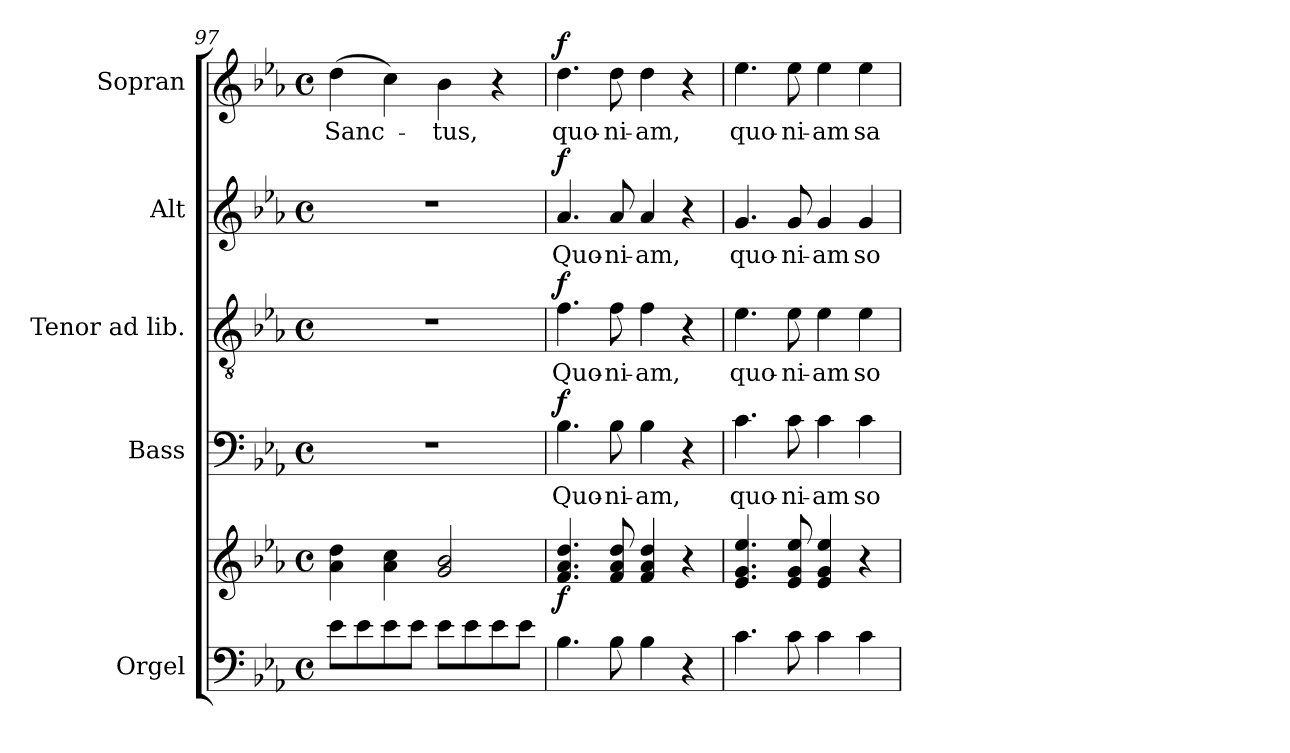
**kern	**kern	**dynam	**kern	**text	**dynam	**kern	**text	**dynam	**kern	**text	**dynam	**kern	**text	**dynam
*part5	*part5	*part5	*part4	*part4	*part4	*part3	*part3	*part3	*part2	*part2	*part2	*part1	*part1	*part1
*staff6	*staff5	*staff5/6	*staff4	*staff4	*staff4	*staff3	*staff3	*staff3	*staff2	*staff2	*staff2	*staff1	*staff1	*staff1
*I"Orgel	*	*	*I"Bass	*	*	*I"Tenor ad lib.	*	*	*I"Alt	*	*	*I"Sopran	*	*
*	*	*	*I'B.	*	*	*I'T.	*	*	*I'A.	*	*	*I'S.	*	*
*clefF4	*clefG2	*	*clefF4	*	*	*clefGv2	*	*	*clefG2	*	*	*clefG2	*	*
*k[b-e-a-]	*k[b-e-a-]	*	*k[b-e-a-]	*	*	*k[b-e-a-]	*	*	*k[b-e-a-]	*	*	*k[b-e-a-]	*	*
*E-:	*E-:	*	*E-:	*	*	*E-:	*	*	*E-:	*	*	*E-:	*	*
*M4/4	*M4/4	*	*M4/4	*	*	*M4/4	*	*	*M4/4	*	*	*M4/4	*	*
*met(c)	*met(c)	*	*met(c)	*	*	*met(c)	*	*	*met(c)	*	*	*met(c)	*	*
=97	=97	=97	=97	=97	=97	=97	=97	=97	=97	=97	=97	=97	=97	=97
!	!	!	!	!	!	!	!	!	!	!	!	!	!LO:LY:b	!
8e-\L	4a-\ 4dd\	.	1r	.	.	1r	.	.	1r	.	.	(>4dd\	Sanc-	.
8e-\	.	.	.	.	.	.	.	.	.	.	.	.	.	.
8e-\	4a-\ 4cc\	.	.	.	.	.	.	.	.	.	.	4cc\)	.	.
8e-\J	.	.	.	.	.	.	.	.	.	.	.	.	.	.
!	!	!	!	!	!	!	!	!	!	!	!	!	!LO:LY:b	!
8e-\L	2g/ 2b-/	.	.	.	.	.	.	.	.	.	.	4b-\	-tus,	.
8e-\	.	.	.	.	.	.	.	.	.	.	.	.	.	.
8e-\	.	.	.	.	.	.	.	.	.	.	.	4r	.	.
8e-\J	.	.	.	.	.	.	.	.	.	.	.	.	.	.
=98	=98	=98	=98	=98	=98	=98	=98	=98	=98	=98	=98	=98	=98	=98
!	!	!LO:DY:b	!	!LO:LY:b	!LO:DY:a	!	!LO:LY:b	!LO:DY:a	!	!LO:LY:b	!LO:DY:a	!	!LO:LY:b	!LO:DY:a
4.B-\	4.f/ 4.a-/ 4.dd/	f	4.B-\	Quo-	f	4.f\	Quo-	f	4.a-/	Quo-	f	4.dd\	quo-	f
!	!	!	!	!LO:LY:b	!	!	!LO:LY:b	!	!	!LO:LY:b	!	!	!LO:LY:b	!
8B-\	8f/ 8a-/ 8dd/	.	8B-\	-ni-	.	8f\	-ni-	.	8a-/	-ni-	.	8dd\	-ni-	.
!	!	!	!	!LO:LY:b	!	!	!LO:LY:b	!	!	!LO:LY:b	!	!	!LO:LY:b	!
4B-\	4f/ 4a-/ 4dd/	.	4B-\	-am,	.	4f\	-am,	.	4a-/	-am,	.	4dd\	-am,	.
4r	4r	.	4r	.	.	4r	.	.	4r	.	.	4r	.	.
=99	=99	=99	=99	=99	=99	=99	=99	=99	=99	=99	=99	=99	=99	=99
!	!	!	!	!LO:LY:b	!	!	!LO:LY:b	!	!	!LO:LY:b	!	!	!LO:LY:b	!
4.c\	4.e-/ 4.g/ 4.ee-/	.	4.c\	quo-	.	4.e-\	quo-	.	4.g/	quo-	.	4.ee-\	quo-	.
!	!	!	!	!LO:LY:b	!	!	!LO:LY:b	!	!	!LO:LY:b	!	!	!LO:LY:b	!
8c\	8e-/ 8g/ 8ee-/	.	8c\	-ni-	.	8e-\	-ni-	.	8g/	-ni-	.	8ee-\	-ni-	.
!	!	!	!	!LO:LY:b	!	!	!LO:LY:b	!	!	!LO:LY:b	!	!	!LO:LY:b	!
4c\	4e-/ 4g/ 4ee-/	.	4c\	-am	.	4e-\	-am	.	4g/	-am	.	4ee-\	-am	.
!	!	!	!	!LO:LY:b	!	!	!LO:LY:b	!	!	!LO:LY:b	!	!	!LO:LY:b	!
4c\	4r	.	4c\	so-	.	4e-\	so-	.	4g/	so-	.	4ee-\	sa-	.
=	=	=	=	=	=	=	=	=	=	=	=	=	=	=
*-	*-	*-	*-	*-	*-	*-	*-	*-	*-	*-	*-	*-	*-	*-
